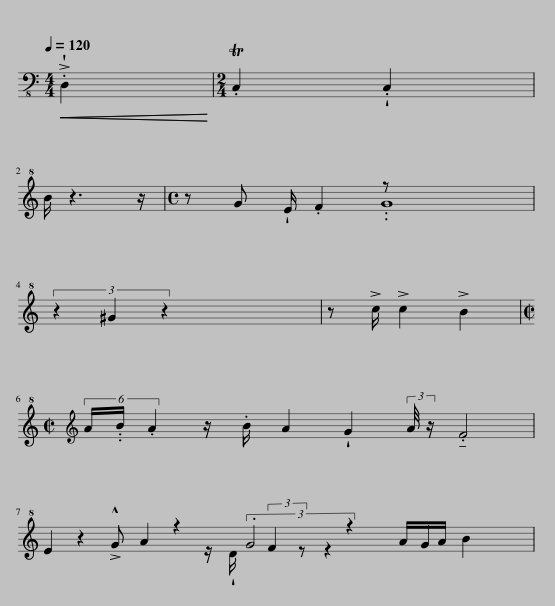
X:1
%%score ( 1 2 )
L:1/8
Q:1/4=120
M:4/4
I:linebreak $
K:C
V:1 bass-8
V:2 bass-8
V:1
!<(!!<(! !>!!wedge!.D,2!<)!!<)! |[M:2/4] .TC,2 !wedge!.C,2 |$ b'/ z3 z/ |[M:4/4] z g' !wedge!e'/ .f'2 z x7 |$ (3z2 ^g'2 z2 x4 | %5
 z !>!c''/ !>!c''2 !>!b'2 |$[M:2/2][K:treble] (6:4:3A/.B/ .A2 z/ .B/ A2 !wedge!G2 (3:2:2A/4 z/ .!tenuto!F4 |$ e2 z2 !>!!^!g a2 z2 (3:2:2.g4 z2 x2/3 g2 x17/24 | %8
V:2
 x2 |[M:2/4] x4 |$ x4 |[M:4/4] x9/2 .g'8 |$ x8 | %5
 x11/2 |$[M:2/2][K:treble] x23/2 |$ x25/3 z/ !wedge!d/ (3:2:2f2 z z2 a/a/ b2 | %8
